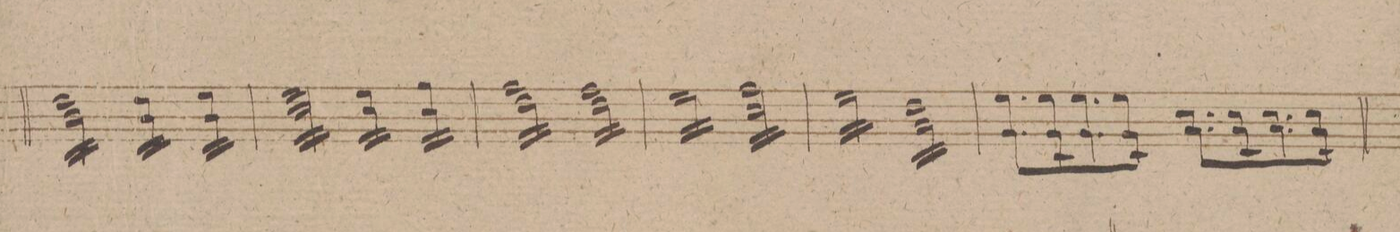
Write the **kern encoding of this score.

**kern	**dynam
*I"Violino 2do	*
*clefG2	*
*k[f#c#g#d#]	*
*met(c)	*
*M4/4	*
16dd#\LL 16b\	.
16dd#\ 16b\	.
16dd#\ 16b\	.
16dd#\ 16b\	.
16dd#\ 16b\	.
16dd#\ 16b\	.
16dd#\ 16b\	.
16dd#\JJ 16b\	.
16dd#\LL 16b\	.
16dd#\ 16b\	.
16dd#\ 16b\	.
16dd#\JJ 16b\	.
16ee\LL 16b\	.
16ee\ 16b\	.
16ee\ 16b\	.
16ee\JJ 16b\	.
=50	=50
16ee\LL 16cc#\	.
16ee\ 16cc#\	.
16ee\ 16cc#\	.
16ee\ 16cc#\	.
16ee\ 16cc#\	.
16ee\ 16cc#\	.
16ee\ 16cc#\	.
16ee\JJ 16cc#\	.
16ee\LL 16cc#\	.
16ee\ 16cc#\	.
16ee\ 16cc#\	.
16ee\JJ 16cc#\	.
16ff#\LL 16cc#\	.
16ff#\ 16cc#\	.
16ff#\ 16cc#\	.
16ff#\JJ 16cc#\	.
=51	=51
16ff#\LL 16dd#\	.
16ff#\ 16dd#\	.
16ff#\ 16dd#\	.
16ff#\ 16dd#\	.
16ff#\ 16dd#\	.
16ff#\ 16dd#\	.
16ff#\ 16dd#\	.
16ff#\JJ 16dd#\	.
16ff#\LL 16dd#\	.
16ff#\ 16dd#\	.
16ff#\ 16dd#\	.
16ff#\ 16dd#\	.
16ff#\ 16dd#\	.
16ff#\ 16dd#\	.
16ff#\ 16dd#\	.
16ff#\JJ 16dd#\	.
=52	=52
16ee\LL	.
16ee\	.
16ee\	.
16ee\	.
16ee\	.
16ee\	.
16ee\	.
16ee\JJ	.
16ff#\LL 16cc#\	.
16ff#\ 16cc#\	.
16ff#\ 16cc#\	.
16ff#\ 16cc#\	.
16ff#\ 16cc#\	.
16ff#\ 16cc#\	.
16ff#\ 16cc#\	.
16ff#\JJ 16cc#\	.
=53	=53
16ee\LL	.
16ee\	.
16ee\	.
16ee\	.
16ee\	.
16ee\	.
16ee\	.
16ee\JJ	.
16dd#\LL 16a\	.
16dd#\ 16a\	.
16dd#\ 16a\	.
16dd#\ 16a\	.
16dd#\ 16a\	.
16dd#\ 16a\	.
16dd#\ 16a\	.
16dd#\JJ 16a\	.
*Xtremolo	*
=54	=54
8.ee\L 8.g#\	.
16ee\ 16g#\	.
8.ee\ 8.g#\	.
16ee\Jk 16g#\	.
8.cc#\L 8.a\	.
16cc#\ 16a\	.
8.cc#\ 8.a\	.
16cc#\Jk 16a\	.
=55	=55
*-	*-
